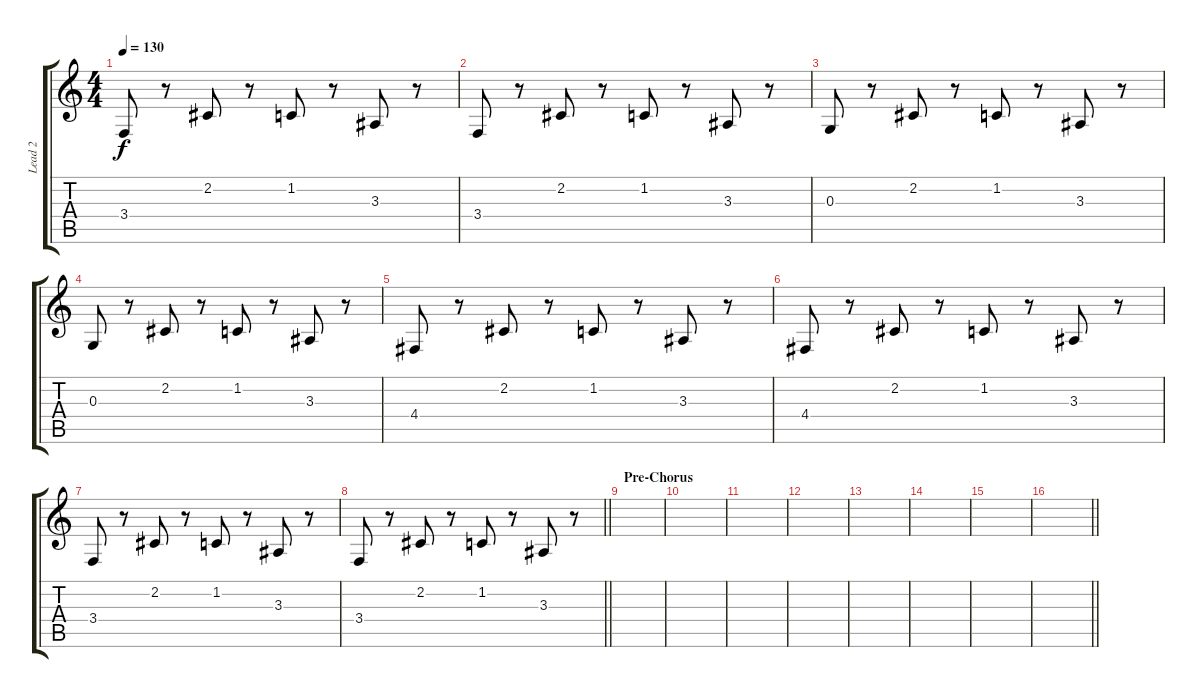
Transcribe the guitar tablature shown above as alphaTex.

\track ("Lead 2" "Lead 2") {instrument lead2sawtooth}
\staff {score tabs}
\tuning (E4 B3 G3 D3 A2 E2) {hide}
\ts (4 4)
\tempo 130
\clef g2
\ks c
3.4.8{dy f} r.8 2.2.8 r.8 1.2.8 r.8 3.3.8 r.8 |
3.4.8 r.8 2.2.8 r.8 1.2.8 r.8 3.3.8 r.8 |
0.3.8 r.8 2.2.8 r.8 1.2.8 r.8 3.3.8 r.8 |
0.3.8 r.8 2.2.8 r.8 1.2.8 r.8 3.3.8 r.8 |
4.4.8 r.8 2.2.8 r.8 1.2.8 r.8 3.3.8 r.8 |
4.4.8 r.8 2.2.8 r.8 1.2.8 r.8 3.3.8 r.8 |
3.4.8 r.8 2.2.8 r.8 1.2.8 r.8 3.3.8 r.8 |
\barLineRight lightlight
3.4.8 r.8 2.2.8 r.8 1.2.8 r.8 3.3.8 r.8 |
\section ("" "Pre-Chorus")
|
|
|
|
|
|
|
\barLineRight lightlight
